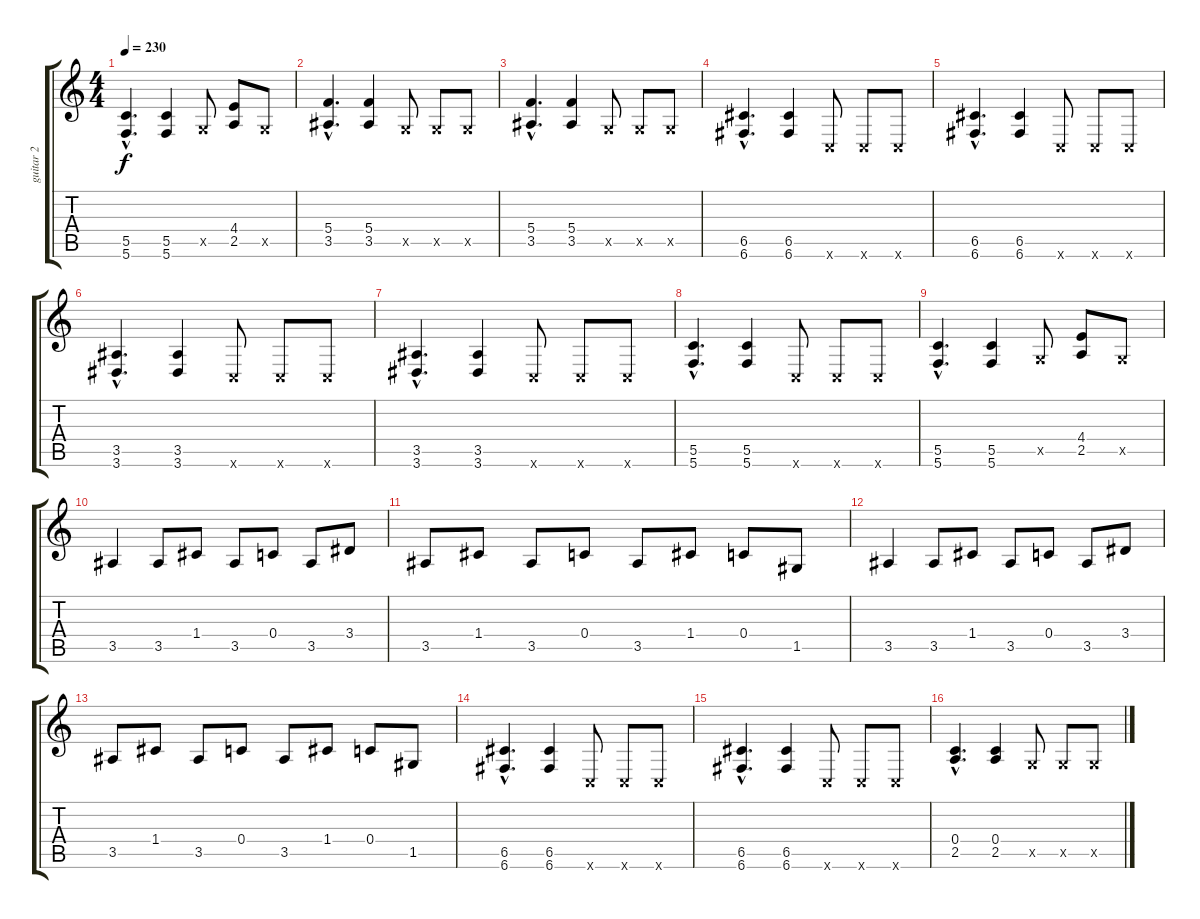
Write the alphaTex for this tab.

\track ("guitar 2" "guitar 2") {instrument overdrivenguitar}
\staff {score tabs}
\tuning (D4 A3 F3 C3 G2 C2) {hide}
\ts (4 4)
\tempo 230
\clef g2
\ks c
(5.5{hac} 5.6{hac}).4{d dy f} (5.5 5.6).4 0.5{x}.8 (4.4 2.5).8 0.5{x}.8 |
(5.4{hac} 3.5{hac}).4{d} (5.4 3.5).4 0.5{x}.8 0.5{x}.8 0.5{x}.8 |
(5.4{hac} 3.5{hac}).4{d} (5.4 3.5).4 0.5{x}.8 0.5{x}.8 0.5{x}.8 |
(6.5{hac} 6.6{hac}).4{d} (6.5 6.6).4 0.6{x}.8 0.6{x}.8 0.6{x}.8 |
(6.5{hac} 6.6{hac}).4{d} (6.5 6.6).4 0.6{x}.8 0.6{x}.8 0.6{x}.8 |
(3.5{hac} 3.6{hac}).4{d} (3.5 3.6).4 0.6{x}.8 0.6{x}.8 0.6{x}.8 |
(3.5{hac} 3.6{hac}).4{d} (3.5 3.6).4 0.6{x}.8 0.6{x}.8 0.6{x}.8 |
(5.5{hac} 5.6{hac}).4{d} (5.5 5.6).4 0.6{x}.8 0.6{x}.8 0.6{x}.8 |
(5.5{hac} 5.6{hac}).4{d} (5.5 5.6).4 0.5{x}.8 (4.4 2.5).8 0.5{x}.8 |
3.5.4 3.5.8 1.4.8 3.5.8 0.4.8 3.5.8 3.4.8 |
3.5.8 1.4.8 3.5.8 0.4.8 3.5.8 1.4.8 0.4.8 1.5.8 |
3.5.4 3.5.8 1.4.8 3.5.8 0.4.8 3.5.8 3.4.8 |
3.5.8 1.4.8 3.5.8 0.4.8 3.5.8 1.4.8 0.4.8 1.5.8 |
(6.5{hac} 6.6{hac}).4{d} (6.5 6.6).4 0.6{x}.8 0.6{x}.8 0.6{x}.8 |
(6.5{hac} 6.6{hac}).4{d} (6.5 6.6).4 0.6{x}.8 0.6{x}.8 0.6{x}.8 |
(0.4{hac} 2.5{hac}).4{d} (0.4 2.5).4 0.5{x}.8 0.5{x}.8 0.5{x}.8
